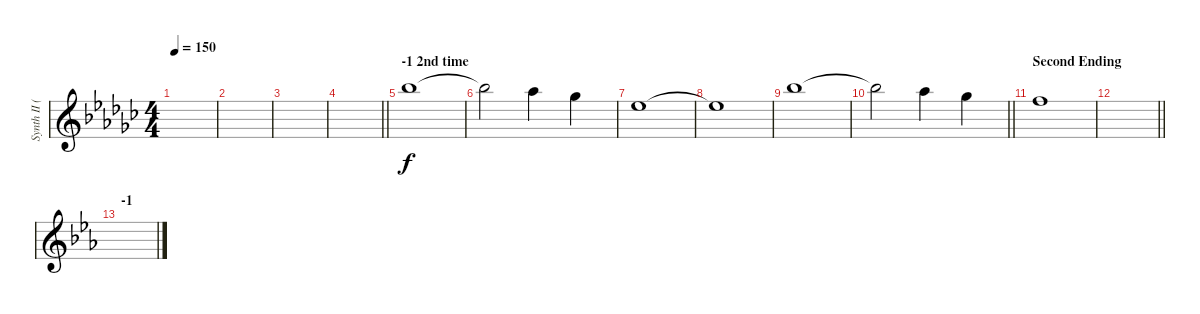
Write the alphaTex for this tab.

\track ("Synth II (Portal Lead)" "Synth II (") {instrument lead8bassandlead}
\staff {score}
\tuning (E4 B3 G3 D3 A2 E2 B1) {hide}
\ts (4 4)
\tempo 150
\clef g2
\ks ebminor
|
|
|
\barLineRight lightlight
|
\section ("" "-1 2nd time")
18.1.1 |
18.1{t}.2 16.1.4 14.1.4 |
11.1.1 |
11.1{t}.1 |
18.1.1 |
\barLineRight lightlight
18.1{t}.2 16.1.4 14.1.4 |
\section ("" "Second Ending")
13.1.1 |
\barLineRight lightlight
|
\section ("" "-1")
\ks eb
